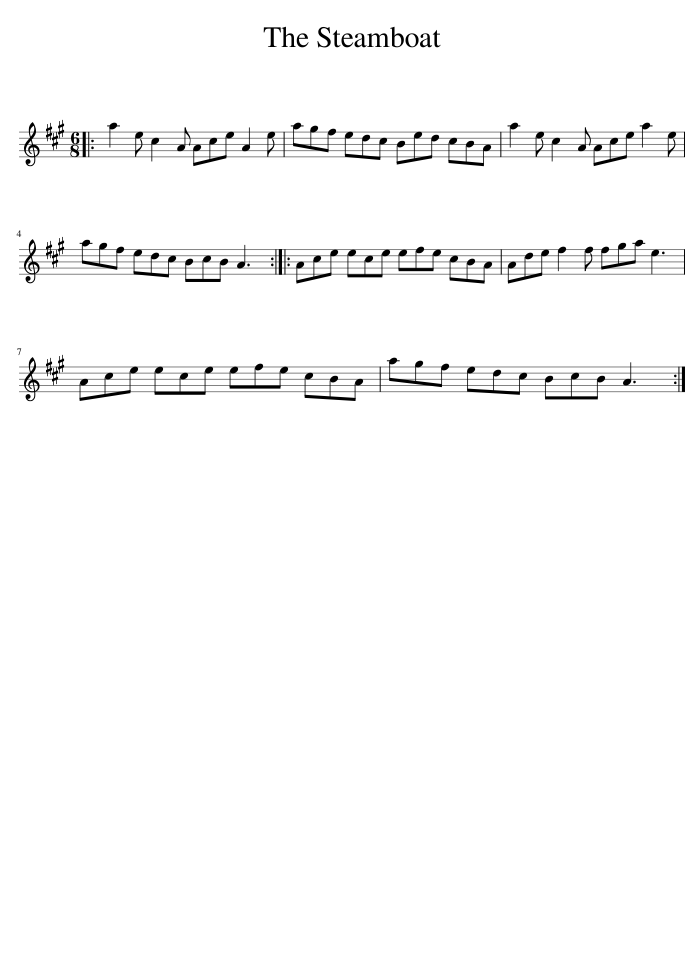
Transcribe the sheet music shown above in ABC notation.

X:1
L:1/8
M:6/8
I:linebreak $
K:A
V:1 treble
V:1
|: a2 e c2 A Ace A2 e | agf edc Bed cBA | a2 e c2 A Ace a2 e |$ agf edc BcB A3 :: Ace ece efe cBA | %5
 Ade f2 f fga e3 |$ Ace ece efe cBA | agf edc BcB A3 :| %8
